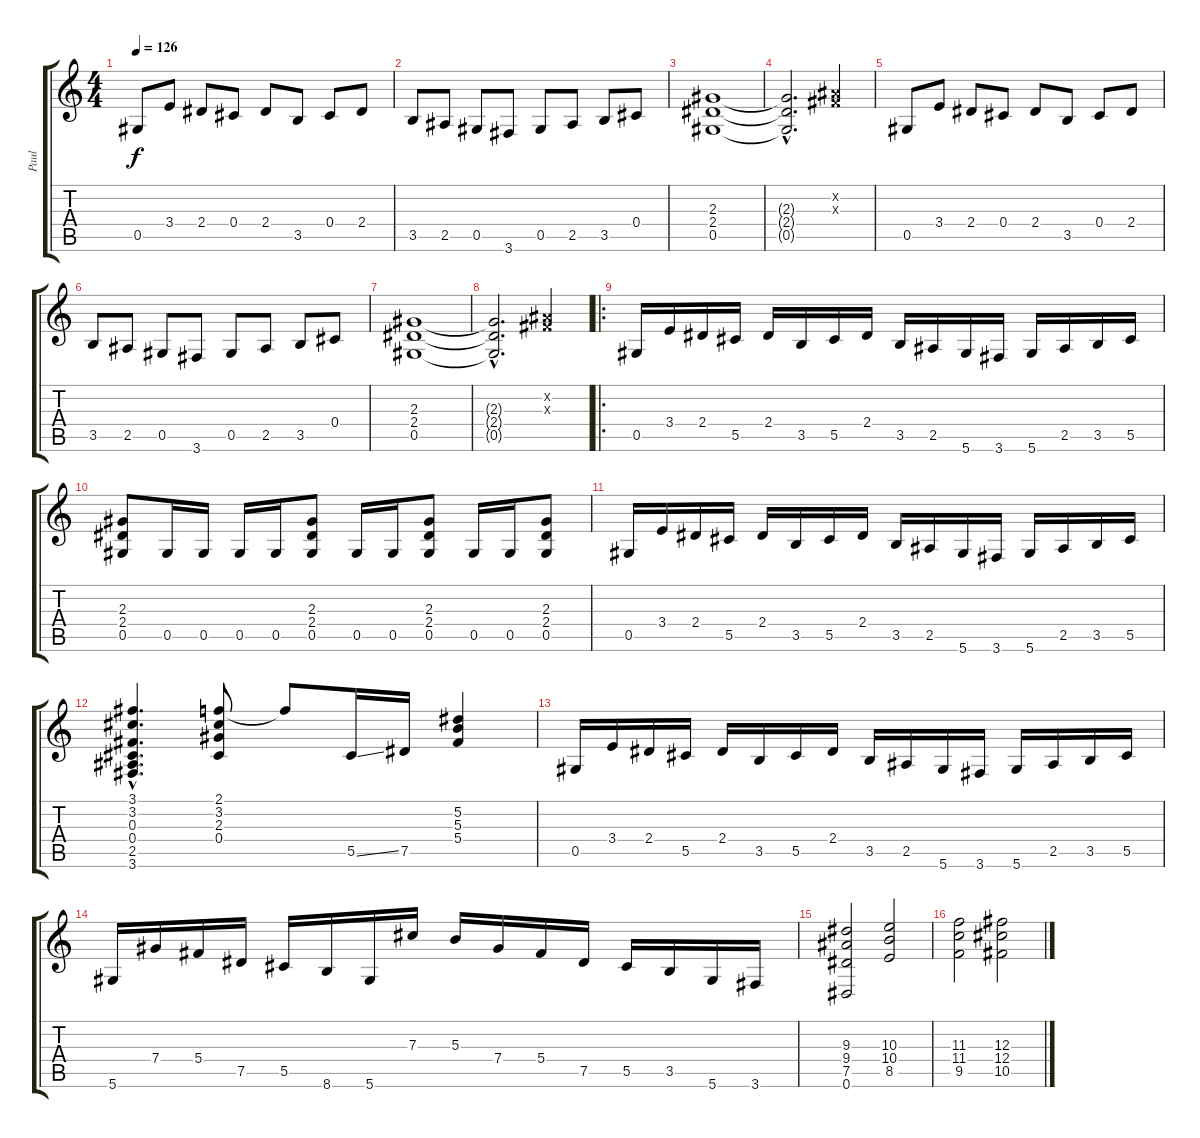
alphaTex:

\track ("Paul" "Paul") {instrument distortionguitar}
\staff {score tabs}
\tuning (Eb4 Bb3 Gb3 Db3 Ab2 Eb2) {hide}
\ts (4 4)
\tempo 126
\clef g2
\ks c
0.5.8{dy f instrument distortionguitar} 3.4.8 2.4.8 0.4.8 2.4.8 3.5.8 0.4.8 2.4.8 |
3.5.8 2.5.8 0.5.8 3.6.8 0.5.8 2.5.8 3.5.8 0.4.8 |
(2.3 2.4 0.5).1 |
(2.3{hac t} 2.4{hac t} 0.5{hac t}).2{d} (0.2{x} 0.3{x}).4 |
0.5.8 3.4.8 2.4.8 0.4.8 2.4.8 3.5.8 0.4.8 2.4.8 |
3.5.8 2.5.8 0.5.8 3.6.8 0.5.8 2.5.8 3.5.8 0.4.8 |
(2.3 2.4 0.5).1 |
(2.3{hac t} 2.4{hac t} 0.5{hac t}).2{d} (0.2{x} 0.3{x}).4 |
\ro
0.5.16 3.4.16 2.4.16 5.5.16 2.4.16 3.5.16 5.5.16 2.4.16 3.5.16 2.5.16 5.6.16 3.6.16 5.6.16 2.5.16 3.5.16 5.5.16 |
(2.3 2.4 0.5).8 0.5.16 0.5.16 0.5.16 0.5.16 (2.3 2.4 0.5).8 0.5.16 0.5.16 (2.3 2.4 0.5).8 0.5.16 0.5.16 (2.3 2.4 0.5).8 |
0.5.16 3.4.16 2.4.16 5.5.16 2.4.16 3.5.16 5.5.16 2.4.16 3.5.16 2.5.16 5.6.16 3.6.16 5.6.16 2.5.16 3.5.16 5.5.16 |
(3.1{hac} 3.2{hac} 0.3{hac} 0.4{hac} 2.5{hac} 3.6{hac}).4{d} (2.1 3.2 2.3 0.4).8 2.1{t}.8 5.5{ss}.16 7.5.16 (5.2 5.3 5.4).4 |
0.5.16 3.4.16 2.4.16 5.5.16 2.4.16 3.5.16 5.5.16 2.4.16 3.5.16 2.5.16 5.6.16 3.6.16 5.6.16 2.5.16 3.5.16 5.5.16 |
5.6.16 7.4.16 5.4.16 7.5.16 5.5.16 8.6.16 5.6.16 7.3.16 5.3.16 7.4.16 5.4.16 7.5.16 5.5.16 3.5.16 5.6.16 3.6.16 |
(9.3 9.4 7.5 0.6).2 (10.3 10.4 8.5).2 |
(11.3 11.4 9.5).2 (12.3 12.4 10.5).2
